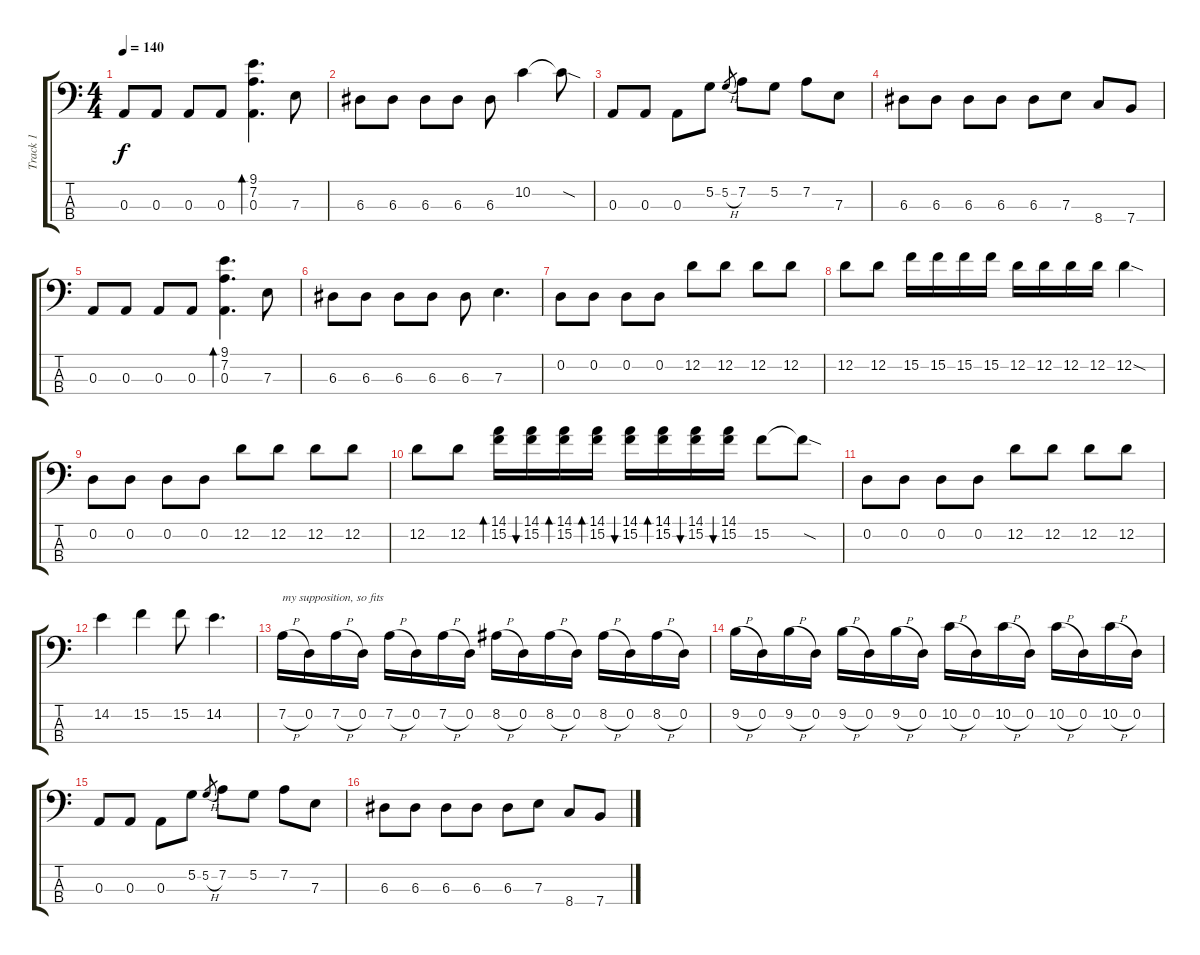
\track ("Track 1" "Track 1") {instrument distortionguitar}
\staff {score tabs}
\tuning (G2 D2 A1 E1) {hide}
\ts (4 4)
\tempo 140
\clef f4
\ks c
0.3.8{dy f} 0.3.8 0.3.8 0.3.8 (9.1 7.2 0.3).4{d bd 60} 7.3.8 |
6.3.8 6.3.8 6.3.8 6.3.8 6.3.8 10.2.4 10.2{sod t}.8 |
0.3.8 0.3.8 0.3.8 5.2.8 5.2{h}.8{gr} 7.2.8 5.2.8 7.2.8 7.3.8 |
6.3.8 6.3.8 6.3.8 6.3.8 6.3.8 7.3.8 8.4.8 7.4.8 |
0.3.8 0.3.8 0.3.8 0.3.8 (9.1 7.2 0.3).4{d bd 60} 7.3.8 |
6.3.8 6.3.8 6.3.8 6.3.8 6.3.8 7.3.4{d} |
0.2.8 0.2.8 0.2.8 0.2.8 12.2.8 12.2.8 12.2.8 12.2.8 |
12.2.8 12.2.8 15.2.16 15.2.16 15.2.16 15.2.16 12.2.16 12.2.16 12.2.16 12.2.16 12.2{sod}.4 |
0.2.8 0.2.8 0.2.8 0.2.8 12.2.8 12.2.8 12.2.8 12.2.8 |
12.2.8 12.2.8 (14.1 15.2).16{bd 60} (14.1 15.2).16{bu 60} (14.1 15.2).16{bd 60} (14.1 15.2).16{bd 60} (14.1 15.2).16{bu 60} (14.1 15.2).16{bd 60} (14.1 15.2).16{bu 60} (14.1 15.2).16{bu 60} 15.2.8 15.2{sod t}.8 |
0.2.8 0.2.8 0.2.8 0.2.8 12.2.8 12.2.8 12.2.8 12.2.8 |
14.2.4 15.2.4 15.2.8 14.2.4{d} |
7.2{h}.16{txt "my supposition, so fits"} 0.2.16 7.2{h}.16 0.2.16 7.2{h}.16 0.2.16 7.2{h}.16 0.2.16 8.2{h}.16 0.2.16 8.2{h}.16 0.2.16 8.2{h}.16 0.2.16 8.2{h}.16 0.2.16 |
9.2{h}.16 0.2.16 9.2{h}.16 0.2.16 9.2{h}.16 0.2.16 9.2{h}.16 0.2.16 10.2{h}.16 0.2.16 10.2{h}.16 0.2.16 10.2{h}.16 0.2.16 10.2{h}.16 0.2.16 |
0.3.8 0.3.8 0.3.8 5.2.8 5.2{h}.8{gr} 7.2.8 5.2.8 7.2.8 7.3.8 |
6.3.8 6.3.8 6.3.8 6.3.8 6.3.8 7.3.8 8.4.8 7.4.8
